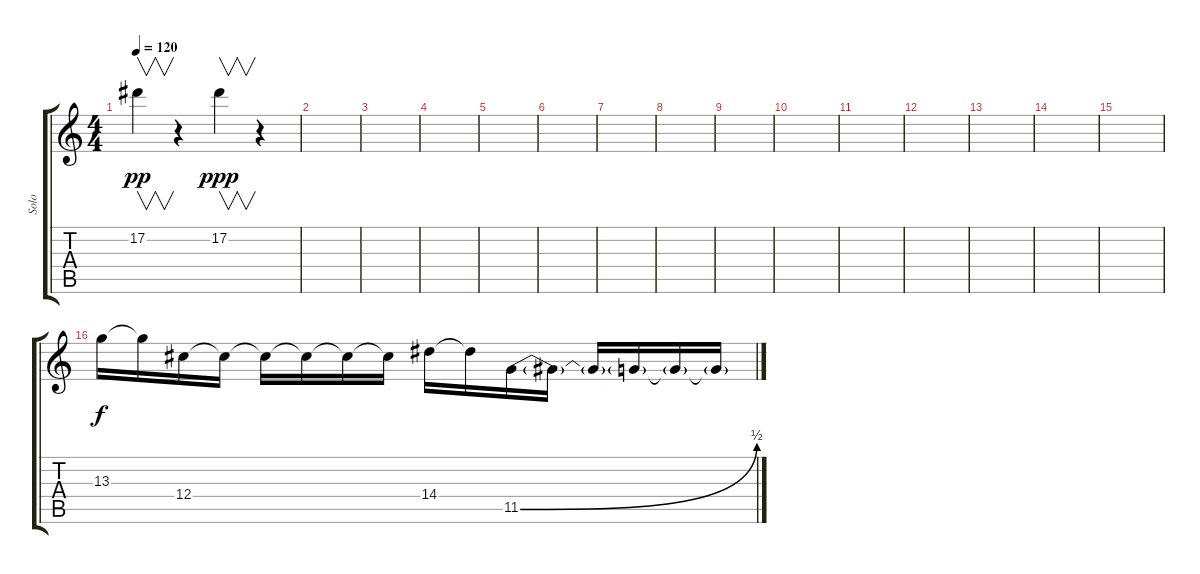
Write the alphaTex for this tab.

\track ("Solo" "Solo") {instrument distortionguitar}
\staff {score tabs}
\tuning (Eb4 Bb3 Gb3 Db3 Ab2 Eb2) {hide}
\ts (4 4)
\tempo 120
\clef g2
\ks c
17.2.4{v dy pp} r.4 17.2.4{v dy ppp} r.4 |
|
|
|
|
|
|
|
|
|
|
|
|
|
|
13.3.16{dy f} 13.3{t}.16 12.4.16 12.4{t}.16 12.4{t}.16 12.4{t}.16 12.4{t}.16 12.4{t}.16 14.4.16 14.4{t}.16 11.5{be (bend 0 0 60 2)}.16 11.5{t}.16 11.5{t}.16 11.5{t}.16 11.5{t}.16 11.5{t}.16
